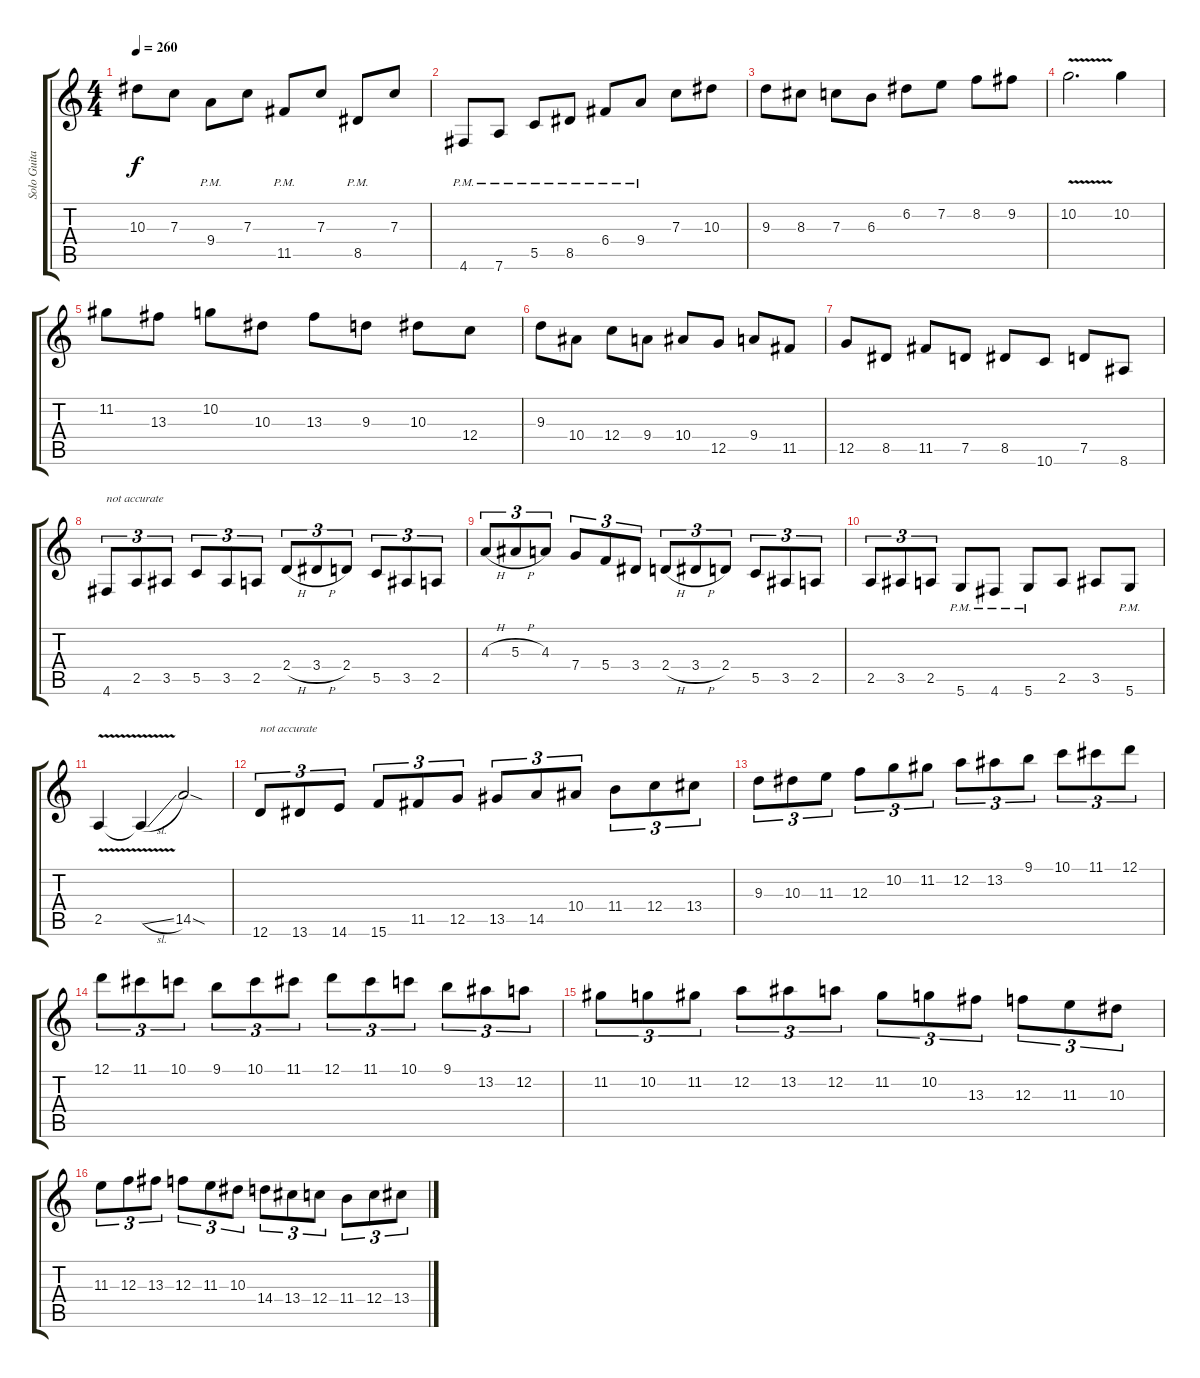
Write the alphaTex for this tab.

\track ("Solo Guitar" "Solo Guita") {instrument overdrivenguitar}
\staff {score tabs}
\tuning (D4 A3 F3 C3 G2 D2) {hide}
\ts (4 4)
\tempo 260
\clef g2
\ks c
10.3.8{dy f} 7.3.8 9.4{pm}.8 7.3.8 11.5{pm}.8 7.3.8 8.5{pm}.8 7.3.8 |
4.6{pm}.8 7.6{pm}.8 5.5{pm}.8 8.5{pm}.8 6.4{pm}.8 9.4{pm}.8 7.3.8 10.3.8 |
9.3.8 8.3.8 7.3.8 6.3.8 6.2.8 7.2.8 8.2.8 9.2.8 |
10.2{v}.2{d} 10.2.4 |
11.2.8 13.3.8 10.2.8 10.3.8 13.3.8 9.3.8 10.3.8 12.4.8 |
9.3.8 10.4.8 12.4.8 9.4.8 10.4.8 12.5.8 9.4.8 11.5.8 |
12.5.8 8.5.8 11.5.8 7.5.8 8.5.8 10.6.8 7.5.8 8.6.8 |
4.6.8{tu (3 2) txt "not accurate"} 2.5.8{tu (3 2)} 3.5.8{tu (3 2)} 5.5.8{tu (3 2)} 3.5.8{tu (3 2)} 2.5.8{tu (3 2)} 2.4{h}.8{tu (3 2)} 3.4{h}.8{tu (3 2)} 2.4.8{tu (3 2)} 5.5.8{tu (3 2)} 3.5.8{tu (3 2)} 2.5.8{tu (3 2)} |
4.3{h}.8{tu (3 2)} 5.3{h}.8{tu (3 2)} 4.3.8{tu (3 2)} 7.4.8{tu (3 2)} 5.4.8{tu (3 2)} 3.4.8{tu (3 2)} 2.4{h}.8{tu (3 2)} 3.4{h}.8{tu (3 2)} 2.4.8{tu (3 2)} 5.5.8{tu (3 2)} 3.5.8{tu (3 2)} 2.5.8{tu (3 2)} |
2.5.8{tu (3 2)} 3.5.8{tu (3 2)} 2.5.8{tu (3 2)} 5.6{pm}.8 4.6{pm}.8 5.6{pm}.8 2.5.8 3.5.8 5.6{pm}.8 |
2.5{v}.4 2.5{sl t}.4 14.5{sod}.2 |
12.6.8{tu (3 2) txt "not accurate"} 13.6.8{tu (3 2)} 14.6.8{tu (3 2)} 15.6.8{tu (3 2)} 11.5.8{tu (3 2)} 12.5.8{tu (3 2)} 13.5.8{tu (3 2)} 14.5.8{tu (3 2)} 10.4.8{tu (3 2)} 11.4.8{tu (3 2)} 12.4.8{tu (3 2)} 13.4.8{tu (3 2)} |
9.3.8{tu (3 2)} 10.3.8{tu (3 2)} 11.3.8{tu (3 2)} 12.3.8{tu (3 2)} 10.2.8{tu (3 2)} 11.2.8{tu (3 2)} 12.2.8{tu (3 2)} 13.2.8{tu (3 2)} 9.1.8{tu (3 2)} 10.1.8{tu (3 2)} 11.1.8{tu (3 2)} 12.1.8{tu (3 2)} |
12.1.8{tu (3 2)} 11.1.8{tu (3 2)} 10.1.8{tu (3 2)} 9.1.8{tu (3 2)} 10.1.8{tu (3 2)} 11.1.8{tu (3 2)} 12.1.8{tu (3 2)} 11.1.8{tu (3 2)} 10.1.8{tu (3 2)} 9.1.8{tu (3 2)} 13.2.8{tu (3 2)} 12.2.8{tu (3 2)} |
11.2.8{tu (3 2)} 10.2.8{tu (3 2)} 11.2.8{tu (3 2)} 12.2.8{tu (3 2)} 13.2.8{tu (3 2)} 12.2.8{tu (3 2)} 11.2.8{tu (3 2)} 10.2.8{tu (3 2)} 13.3.8{tu (3 2)} 12.3.8{tu (3 2)} 11.3.8{tu (3 2)} 10.3.8{tu (3 2)} |
11.3.8{tu (3 2)} 12.3.8{tu (3 2)} 13.3.8{tu (3 2)} 12.3.8{tu (3 2)} 11.3.8{tu (3 2)} 10.3.8{tu (3 2)} 14.4.8{tu (3 2)} 13.4.8{tu (3 2)} 12.4.8{tu (3 2)} 11.4.8{tu (3 2)} 12.4.8{tu (3 2)} 13.4.8{tu (3 2)}
